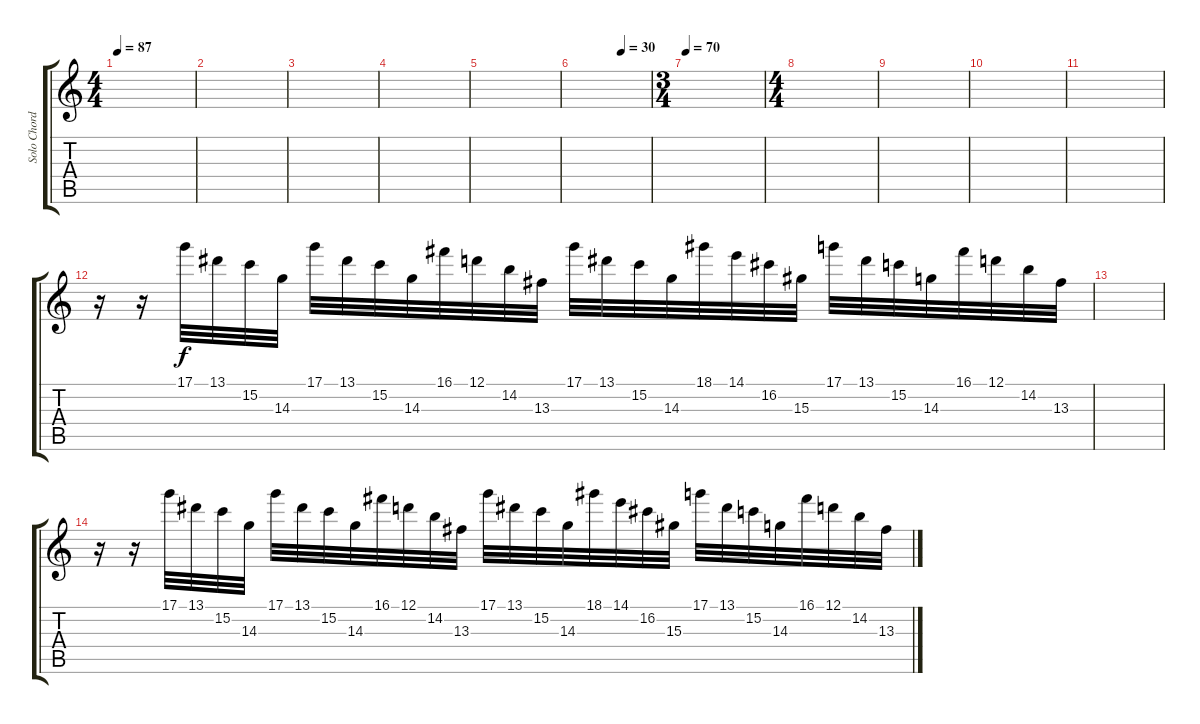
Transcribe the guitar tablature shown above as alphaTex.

\track ("Solo Chords" "Solo Chord") {instrument distortionguitar}
\staff {score tabs}
\tuning (D4 A3 F3 C3 G2 C2) {hide}
\ts (4 4)
\tempo 87
\clef g2
\ks c
|
|
|
|
|
\tempo (30 0.625)
|
\ts (3 4)
\tempo 70
|
\ts (4 4)
|
|
|
|
r.16 r.16 17.1.32 13.1.32 15.2.32 14.3.32 17.1.32 13.1.32 15.2.32 14.3.32 16.1.32 12.1.32 14.2.32 13.3.32 17.1.32 13.1.32 15.2.32 14.3.32 18.1.32 14.1.32 16.2.32 15.3.32 17.1.32 13.1.32 15.2.32 14.3.32 16.1.32 12.1.32 14.2.32 13.3.32 |
|
r.16 r.16 17.1.32 13.1.32 15.2.32 14.3.32 17.1.32 13.1.32 15.2.32 14.3.32 16.1.32 12.1.32 14.2.32 13.3.32 17.1.32 13.1.32 15.2.32 14.3.32 18.1.32 14.1.32 16.2.32 15.3.32 17.1.32 13.1.32 15.2.32 14.3.32 16.1.32 12.1.32 14.2.32 13.3.32
